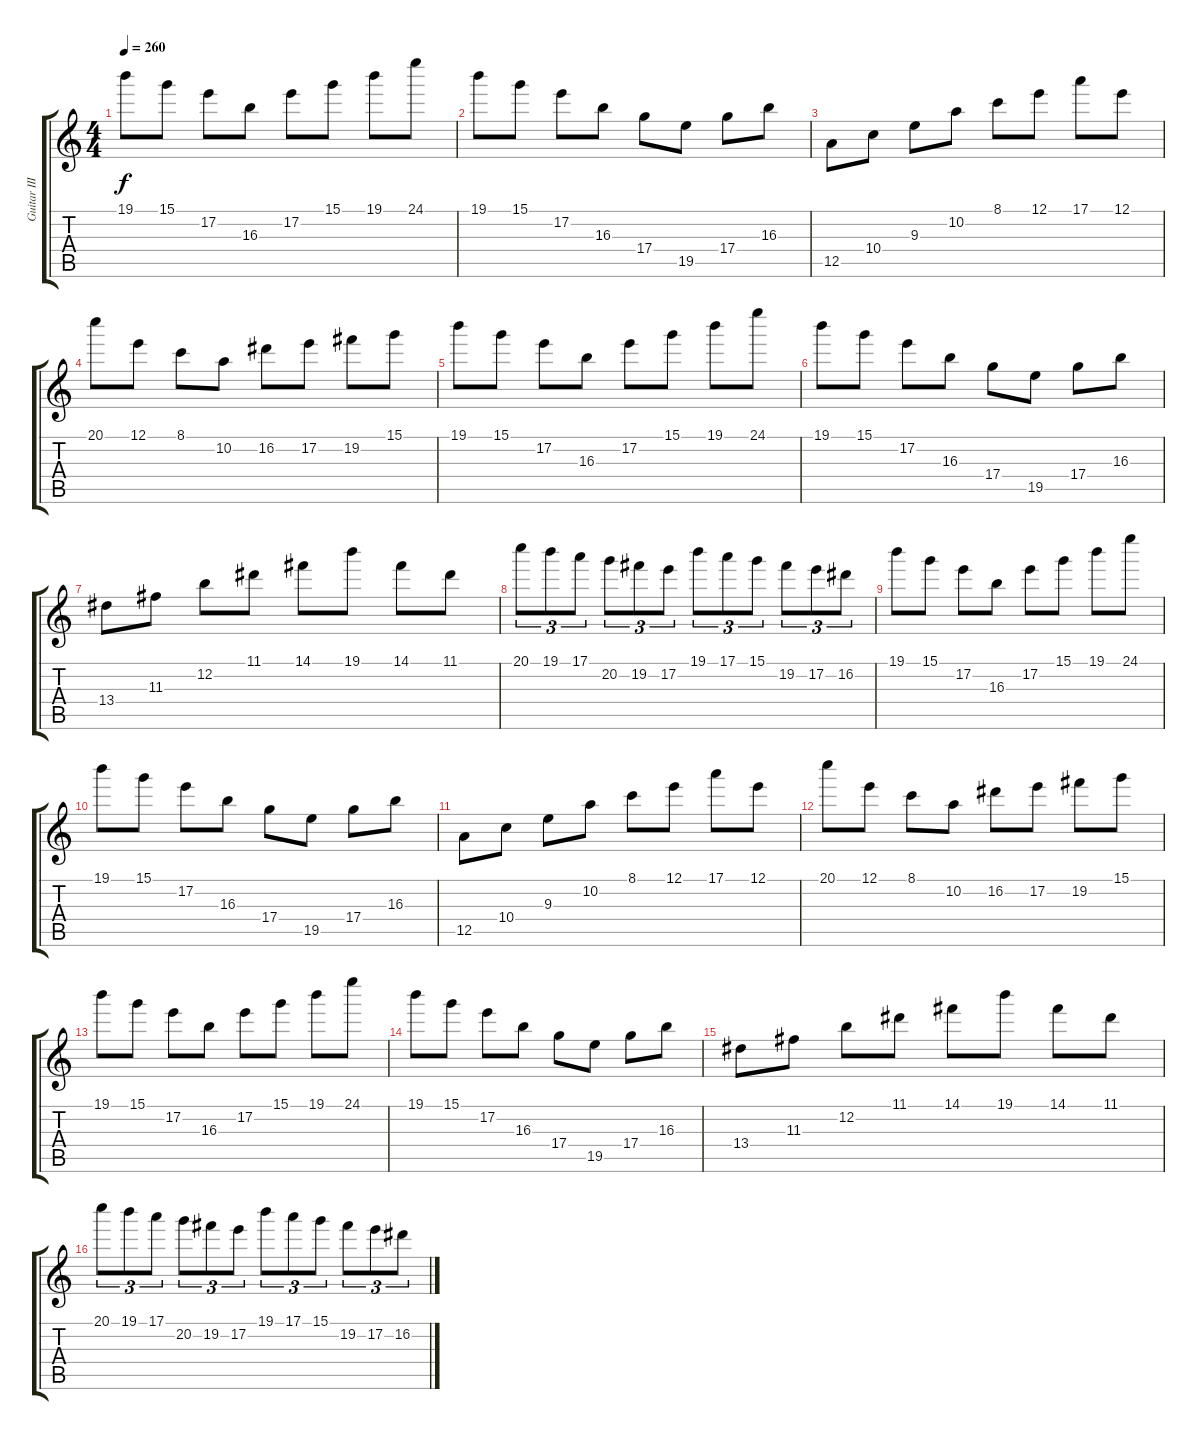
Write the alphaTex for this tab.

\track ("Guitar III" "Guitar III") {instrument overdrivenguitar}
\staff {score tabs}
\tuning (E4 B3 G3 D3 A2 E2) {hide}
\ts (4 4)
\tempo 260
\clef g2
\ks c
19.1.8{dy f} 15.1.8 17.2.8 16.3.8 17.2.8 15.1.8 19.1.8 24.1.8 |
19.1.8 15.1.8 17.2.8 16.3.8 17.4.8 19.5.8 17.4.8 16.3.8 |
12.5.8 10.4.8 9.3.8 10.2.8 8.1.8 12.1.8 17.1.8 12.1.8 |
20.1.8 12.1.8 8.1.8 10.2.8 16.2.8 17.2.8 19.2.8 15.1.8 |
19.1.8 15.1.8 17.2.8 16.3.8 17.2.8 15.1.8 19.1.8 24.1.8 |
19.1.8 15.1.8 17.2.8 16.3.8 17.4.8 19.5.8 17.4.8 16.3.8 |
13.4.8 11.3.8 12.2.8 11.1.8 14.1.8 19.1.8 14.1.8 11.1.8 |
20.1.8{tu (3 2)} 19.1.8{tu (3 2)} 17.1.8{tu (3 2)} 20.2.8{tu (3 2)} 19.2.8{tu (3 2)} 17.2.8{tu (3 2)} 19.1.8{tu (3 2)} 17.1.8{tu (3 2)} 15.1.8{tu (3 2)} 19.2.8{tu (3 2)} 17.2.8{tu (3 2)} 16.2.8{tu (3 2)} |
19.1.8 15.1.8 17.2.8 16.3.8 17.2.8 15.1.8 19.1.8 24.1.8 |
19.1.8 15.1.8 17.2.8 16.3.8 17.4.8 19.5.8 17.4.8 16.3.8 |
12.5.8 10.4.8 9.3.8 10.2.8 8.1.8 12.1.8 17.1.8 12.1.8 |
20.1.8 12.1.8 8.1.8 10.2.8 16.2.8 17.2.8 19.2.8 15.1.8 |
19.1.8 15.1.8 17.2.8 16.3.8 17.2.8 15.1.8 19.1.8 24.1.8 |
19.1.8 15.1.8 17.2.8 16.3.8 17.4.8 19.5.8 17.4.8 16.3.8 |
13.4.8 11.3.8 12.2.8 11.1.8 14.1.8 19.1.8 14.1.8 11.1.8 |
20.1.8{tu (3 2)} 19.1.8{tu (3 2)} 17.1.8{tu (3 2)} 20.2.8{tu (3 2)} 19.2.8{tu (3 2)} 17.2.8{tu (3 2)} 19.1.8{tu (3 2)} 17.1.8{tu (3 2)} 15.1.8{tu (3 2)} 19.2.8{tu (3 2)} 17.2.8{tu (3 2)} 16.2.8{tu (3 2)}
